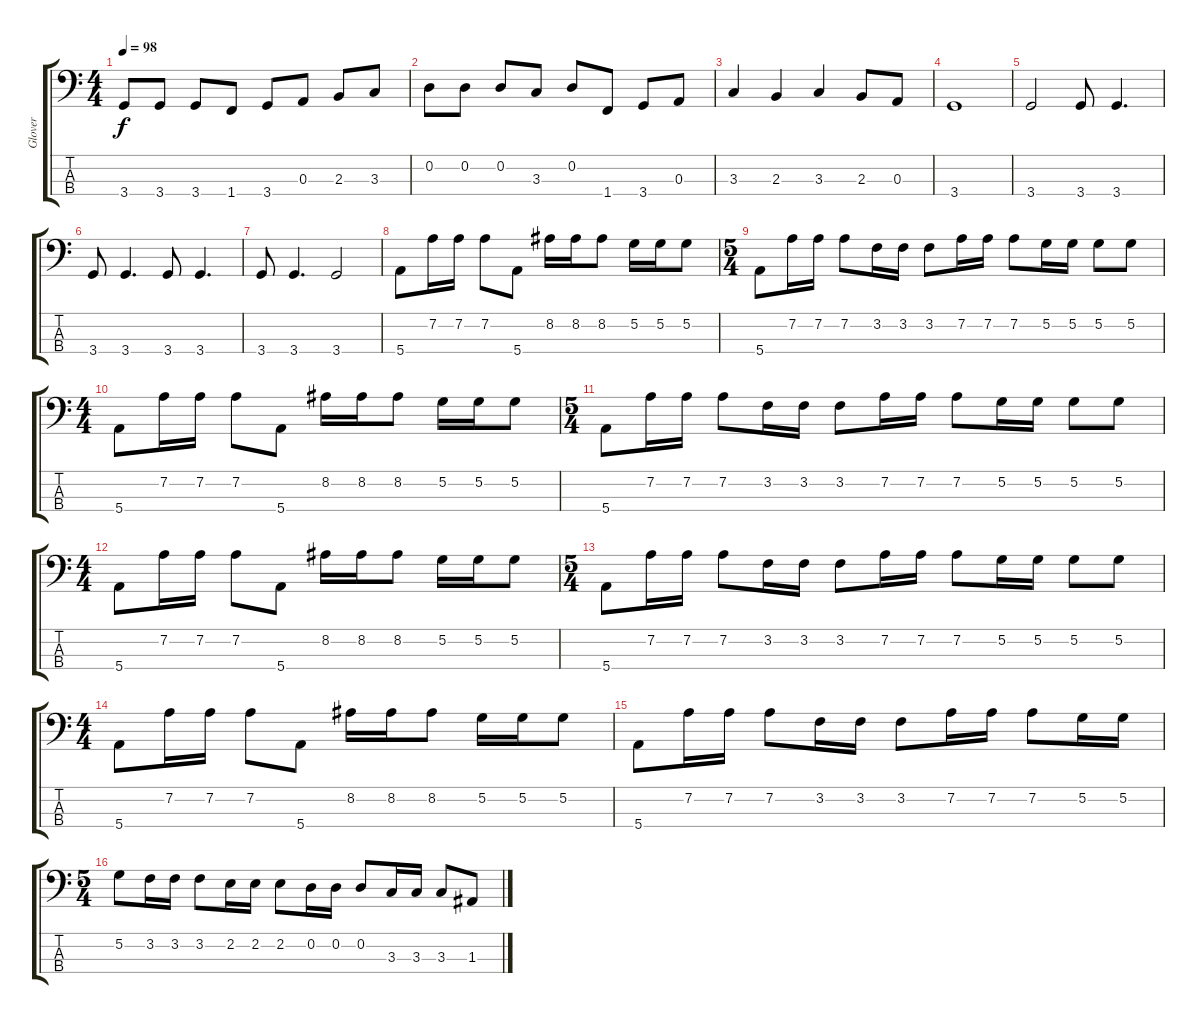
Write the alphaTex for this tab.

\track ("Glover" "Glover") {instrument electricbasspick}
\staff {score tabs}
\tuning (G2 D2 A1 E1) {hide}
\ts (4 4)
\tempo 98
\clef f4
\ks c
3.4.8{dy f} 3.4.8 3.4.8 1.4.8 3.4.8 0.3.8 2.3.8 3.3.8 |
0.2.8 0.2.8 0.2.8 3.3.8 0.2.8 1.4.8 3.4.8 0.3.8 |
3.3.4 2.3.4 3.3.4 2.3.8 0.3.8 |
3.4.1 |
3.4.2 3.4.8 3.4.4{d} |
3.4.8 3.4.4{d} 3.4.8 3.4.4{d} |
3.4.8 3.4.4{d} 3.4.2 |
5.4.8 7.2.16 7.2.16 7.2.8 5.4.8 8.2.16 8.2.16 8.2.8 5.2.16 5.2.16 5.2.8 |
\ts (5 4)
5.4.8 7.2.16 7.2.16 7.2.8 3.2.16 3.2.16 3.2.8 7.2.16 7.2.16 7.2.8 5.2.16 5.2.16 5.2.8 5.2.8 |
\ts (4 4)
5.4.8 7.2.16 7.2.16 7.2.8 5.4.8 8.2.16 8.2.16 8.2.8 5.2.16 5.2.16 5.2.8 |
\ts (5 4)
5.4.8 7.2.16 7.2.16 7.2.8 3.2.16 3.2.16 3.2.8 7.2.16 7.2.16 7.2.8 5.2.16 5.2.16 5.2.8 5.2.8 |
\ts (4 4)
5.4.8 7.2.16 7.2.16 7.2.8 5.4.8 8.2.16 8.2.16 8.2.8 5.2.16 5.2.16 5.2.8 |
\ts (5 4)
5.4.8 7.2.16 7.2.16 7.2.8 3.2.16 3.2.16 3.2.8 7.2.16 7.2.16 7.2.8 5.2.16 5.2.16 5.2.8 5.2.8 |
\ts (4 4)
5.4.8 7.2.16 7.2.16 7.2.8 5.4.8 8.2.16 8.2.16 8.2.8 5.2.16 5.2.16 5.2.8 |
5.4.8 7.2.16 7.2.16 7.2.8 3.2.16 3.2.16 3.2.8 7.2.16 7.2.16 7.2.8 5.2.16 5.2.16 |
\ts (5 4)
5.2.8 3.2.16 3.2.16 3.2.8 2.2.16 2.2.16 2.2.8 0.2.16 0.2.16 0.2.8 3.3.16 3.3.16 3.3.8 1.3.8
